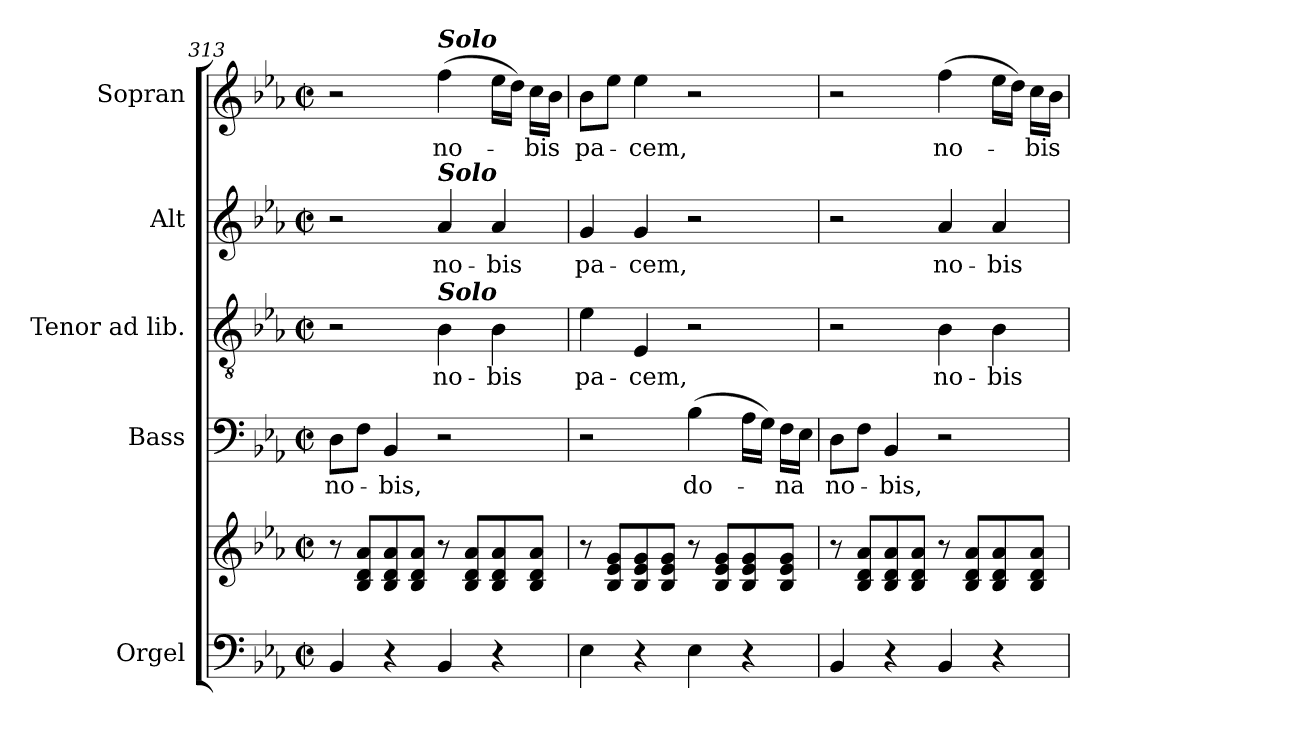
**kern	**kern	**kern	**text	**kern	**text	**kern	**text	**kern	**text
*part5	*part5	*part4	*part4	*part3	*part3	*part2	*part2	*part1	*part1
*staff6	*staff5	*staff4	*staff4	*staff3	*staff3	*staff2	*staff2	*staff1	*staff1
*I"Orgel	*	*I"Bass	*	*I"Tenor ad lib.	*	*I"Alt	*	*I"Sopran	*
*	*	*I'B.	*	*I'T.	*	*I'A.	*	*I'S.	*
*clefF4	*clefG2	*clefF4	*	*clefGv2	*	*clefG2	*	*clefG2	*
*k[b-e-a-]	*k[b-e-a-]	*k[b-e-a-]	*	*k[b-e-a-]	*	*k[b-e-a-]	*	*k[b-e-a-]	*
*E-:	*E-:	*E-:	*	*E-:	*	*E-:	*	*E-:	*
*M2/2	*M2/2	*M2/2	*	*M2/2	*	*M2/2	*	*M2/2	*
*met(c|)	*met(c|)	*met(c|)	*	*met(c|)	*	*met(c|)	*	*met(c|)	*
=313	=313	=313	=313	=313	=313	=313	=313	=313	=313
!	!	!	!LO:LY:b	!	!	!	!	!	!
4BB-/	8r	8D\L	no-	2r	.	2r	.	2r	.
.	8B-/ 8d/ 8a-/L	8F\J	.	.	.	.	.	.	.
!	!	!	!LO:LY:b	!	!	!	!	!	!
4r	8B-/ 8d/ 8a-/	4BB-/	-bis,	.	.	.	.	.	.
.	8B-/ 8d/ 8a-/J	.	.	.	.	.	.	.	.
!	!	!	!	!	!	!	!	!LO:TX:a:Bi:t=Solo	!
!	!	!	!	!	!	!LO:TX:a:Bi:t=Solo	!	!	!
!	!	!	!	!LO:TX:a:Bi:t=Solo	!	!	!	!	!
!	!	!	!	!	!LO:LY:b	!	!LO:LY:b	!	!LO:LY:b
4BB-/	8r	2r	.	4B-\	no-	4a-/	no-	(>4ff\	no-
.	8B-/ 8d/ 8a-/L	.	.	.	.	.	.	.	.
!	!	!	!	!	!LO:LY:b	!	!LO:LY:b	!	!
4r	8B-/ 8d/ 8a-/	.	.	4B-\	-bis	4a-/	-bis	16ee-\LL	.
.	.	.	.	.	.	.	.	16dd\JJ)	.
!	!	!	!	!	!	!	!	!	!LO:LY:b
.	8B-/ 8d/ 8a-/J	.	.	.	.	.	.	16cc\LL	-bis
.	.	.	.	.	.	.	.	16b-\JJ	.
=314	=314	=314	=314	=314	=314	=314	=314	=314	=314
!	!	!	!	!	!LO:LY:b	!	!LO:LY:b	!	!LO:LY:b
4E-\	8r	2r	.	4e-\	pa-	4g/	pa-	8b-\L	pa-
.	8B-/ 8e-/ 8g/L	.	.	.	.	.	.	8ee-\J	.
!	!	!	!	!	!LO:LY:b	!	!LO:LY:b	!	!LO:LY:b
4r	8B-/ 8e-/ 8g/	.	.	4E-/	-cem,	4g/	-cem,	4ee-\	-cem,
.	8B-/ 8e-/ 8g/J	.	.	.	.	.	.	.	.
!	!	!	!LO:LY:b	!	!	!	!	!	!
4E-\	8r	(>4B-\	do-	2r	.	2r	.	2r	.
.	8B-/ 8e-/ 8g/L	.	.	.	.	.	.	.	.
4r	8B-/ 8e-/ 8g/	16A-\LL	.	.	.	.	.	.	.
.	.	16G\JJ)	.	.	.	.	.	.	.
!	!	!	!LO:LY:b	!	!	!	!	!	!
.	8B-/ 8e-/ 8g/J	16F\LL	-na	.	.	.	.	.	.
.	.	16E-\JJ	.	.	.	.	.	.	.
=315	=315	=315	=315	=315	=315	=315	=315	=315	=315
!	!	!	!LO:LY:b	!	!	!	!	!	!
4BB-/	8r	8D\L	no-	2r	.	2r	.	2r	.
.	8B-/ 8d/ 8a-/L	8F\J	.	.	.	.	.	.	.
!	!	!	!LO:LY:b	!	!	!	!	!	!
4r	8B-/ 8d/ 8a-/	4BB-/	-bis,	.	.	.	.	.	.
.	8B-/ 8d/ 8a-/J	.	.	.	.	.	.	.	.
!	!	!	!	!	!LO:LY:b	!	!LO:LY:b	!	!LO:LY:b
4BB-/	8r	2r	.	4B-\	no-	4a-/	no-	(>4ff\	no-
.	8B-/ 8d/ 8a-/L	.	.	.	.	.	.	.	.
!	!	!	!	!	!LO:LY:b	!	!LO:LY:b	!	!
4r	8B-/ 8d/ 8a-/	.	.	4B-\	-bis	4a-/	-bis	16ee-\LL	.
.	.	.	.	.	.	.	.	16dd\JJ)	.
!	!	!	!	!	!	!	!	!	!LO:LY:b
.	8B-/ 8d/ 8a-/J	.	.	.	.	.	.	16cc\LL	-bis
.	.	.	.	.	.	.	.	16b-\JJ	.
=	=	=	=	=	=	=	=	=	=
*-	*-	*-	*-	*-	*-	*-	*-	*-	*-
